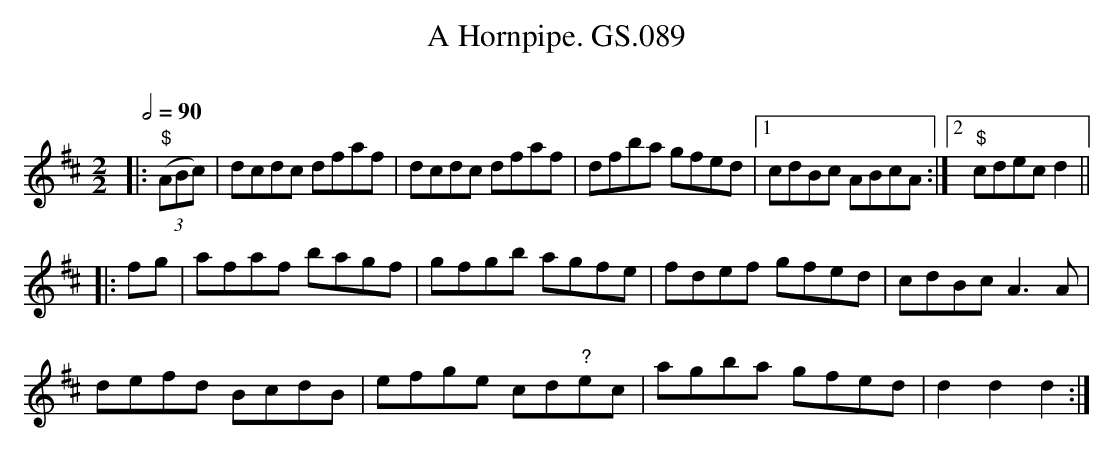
X:1
T:Hornpipe. GS.089, A
M:2/2
L:1/8
Q:1/2=90
O:
K:D major
|:"$" (3(ABc) | dcdc dfaf | dcdc dfaf | dfba gfed |1 cdBc ABcA :|2 "$" cdec d2 ||
|:fg | afaf bagf | gfgb agfe | fdef gfed | cdBc A3A |
defd BcdB | efge cd"?"ec | agba gfed | d2d2d2 :|
